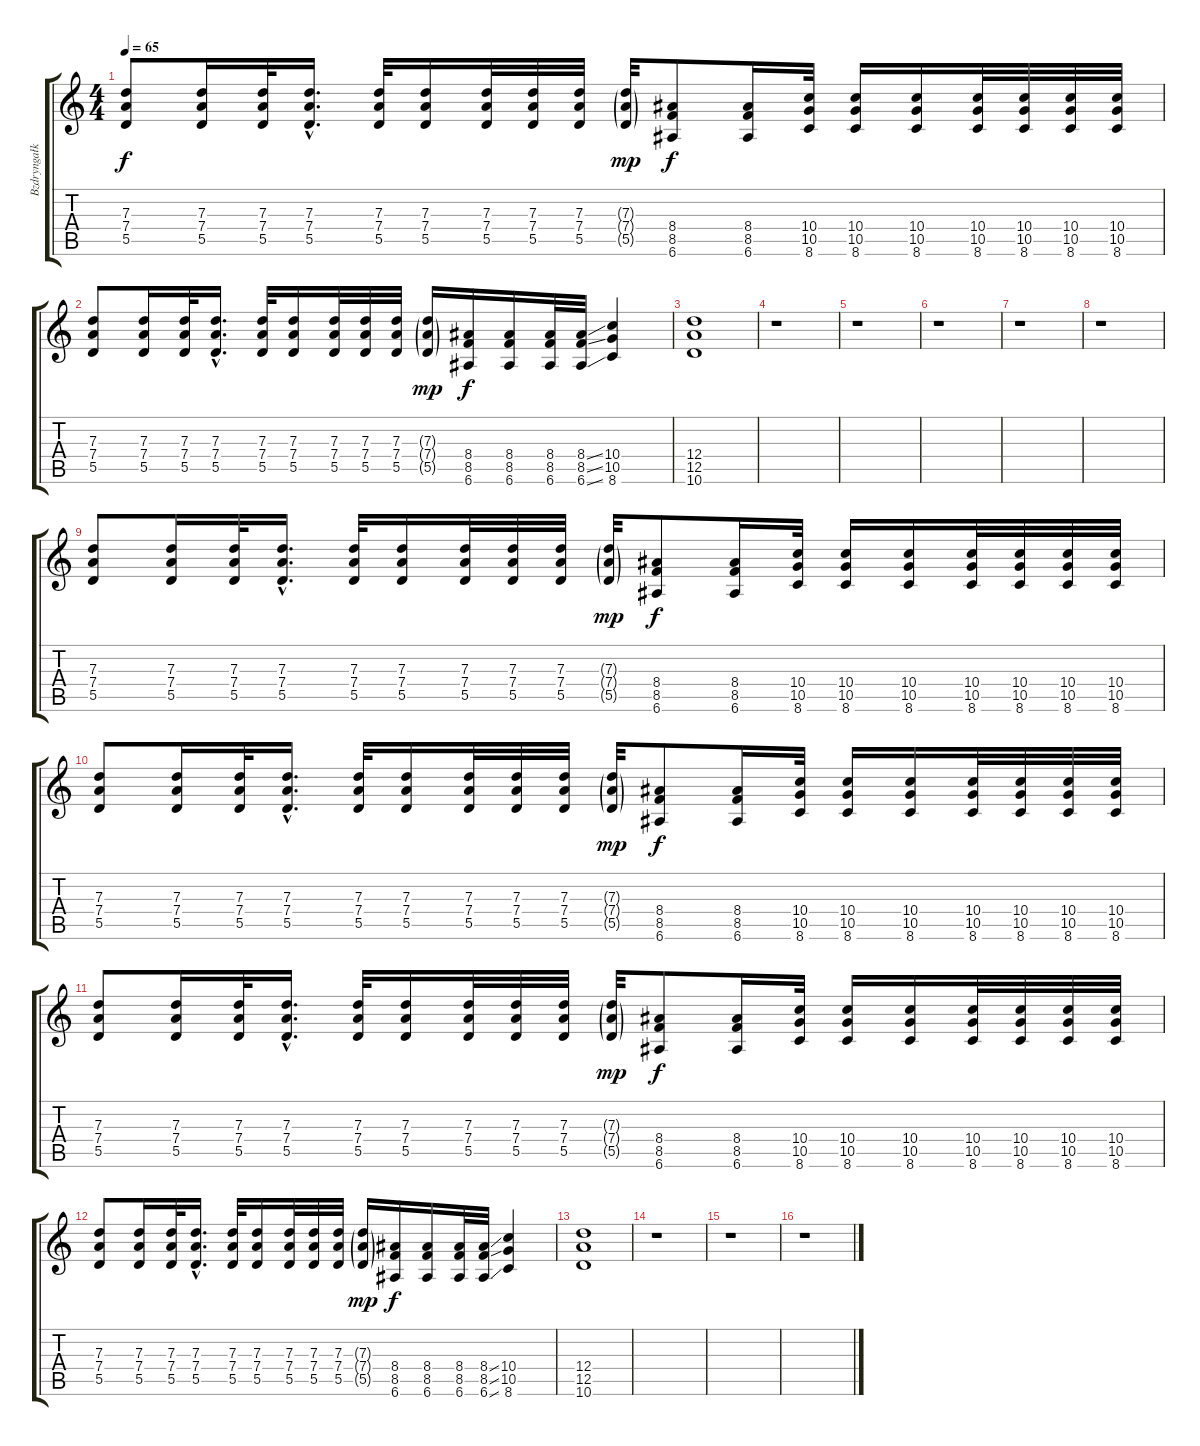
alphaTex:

\track ("Bzdryngałka nr 1" "Bzdryngałk") {instrument overdrivenguitar}
\staff {score tabs}
\tuning (E4 B3 G3 D3 A2 E2) {hide}
\ts (4 4)
\tempo 65
\clef g2
\ks c
(7.3 7.4 5.5).8{dy f} (7.3 7.4 5.5).16 (7.3 7.4 5.5).32 (7.3{hac} 7.4{hac} 5.5{hac}).16{d} (7.3 7.4 5.5).32 (7.3 7.4 5.5).16 (7.3 7.4 5.5).32 (7.3 7.4 5.5).32 (7.3 7.4 5.5).32 (7.3{g} 7.4{g} 5.5{g}).32{dy mp} (8.4 8.5 6.6).8{dy f} (8.4 8.5 6.6).16 (10.4 10.5 8.6).32 (10.4 10.5 8.6).16 (10.4 10.5 8.6).16 (10.4 10.5 8.6).32 (10.4 10.5 8.6).32 (10.4 10.5 8.6).32 (10.4 10.5 8.6).32 |
(7.3 7.4 5.5).8 (7.3 7.4 5.5).16 (7.3 7.4 5.5).32 (7.3{hac} 7.4{hac} 5.5{hac}).16{d} (7.3 7.4 5.5).32 (7.3 7.4 5.5).16 (7.3 7.4 5.5).32 (7.3 7.4 5.5).32 (7.3 7.4 5.5).32 (7.3{g} 7.4{g} 5.5{g}).16{dy mp} (8.4 8.5 6.6).16{dy f} (8.4 8.5 6.6).16 (8.4 8.5 6.6).32 (8.4{ss} 8.5{ss} 6.6{ss}).32 (10.4 10.5 8.6).4 |
(12.4 12.5 10.6).1 |
r.1 |
r.1 |
r.1 |
r.1 |
r.1 |
(7.3 7.4 5.5).8 (7.3 7.4 5.5).16 (7.3 7.4 5.5).32 (7.3{hac} 7.4{hac} 5.5{hac}).16{d} (7.3 7.4 5.5).32 (7.3 7.4 5.5).16 (7.3 7.4 5.5).32 (7.3 7.4 5.5).32 (7.3 7.4 5.5).32 (7.3{g} 7.4{g} 5.5{g}).32{dy mp} (8.4 8.5 6.6).8{dy f} (8.4 8.5 6.6).16 (10.4 10.5 8.6).32 (10.4 10.5 8.6).16 (10.4 10.5 8.6).16 (10.4 10.5 8.6).32 (10.4 10.5 8.6).32 (10.4 10.5 8.6).32 (10.4 10.5 8.6).32 |
(7.3 7.4 5.5).8 (7.3 7.4 5.5).16 (7.3 7.4 5.5).32 (7.3{hac} 7.4{hac} 5.5{hac}).16{d} (7.3 7.4 5.5).32 (7.3 7.4 5.5).16 (7.3 7.4 5.5).32 (7.3 7.4 5.5).32 (7.3 7.4 5.5).32 (7.3{g} 7.4{g} 5.5{g}).32{dy mp} (8.4 8.5 6.6).8{dy f} (8.4 8.5 6.6).16 (10.4 10.5 8.6).32 (10.4 10.5 8.6).16 (10.4 10.5 8.6).16 (10.4 10.5 8.6).32 (10.4 10.5 8.6).32 (10.4 10.5 8.6).32 (10.4 10.5 8.6).32 |
(7.3 7.4 5.5).8 (7.3 7.4 5.5).16 (7.3 7.4 5.5).32 (7.3{hac} 7.4{hac} 5.5{hac}).16{d} (7.3 7.4 5.5).32 (7.3 7.4 5.5).16 (7.3 7.4 5.5).32 (7.3 7.4 5.5).32 (7.3 7.4 5.5).32 (7.3{g} 7.4{g} 5.5{g}).32{dy mp} (8.4 8.5 6.6).8{dy f} (8.4 8.5 6.6).16 (10.4 10.5 8.6).32 (10.4 10.5 8.6).16 (10.4 10.5 8.6).16 (10.4 10.5 8.6).32 (10.4 10.5 8.6).32 (10.4 10.5 8.6).32 (10.4 10.5 8.6).32 |
(7.3 7.4 5.5).8 (7.3 7.4 5.5).16 (7.3 7.4 5.5).32 (7.3{hac} 7.4{hac} 5.5{hac}).16{d} (7.3 7.4 5.5).32 (7.3 7.4 5.5).16 (7.3 7.4 5.5).32 (7.3 7.4 5.5).32 (7.3 7.4 5.5).32 (7.3{g} 7.4{g} 5.5{g}).16{dy mp} (8.4 8.5 6.6).16{dy f} (8.4 8.5 6.6).16 (8.4 8.5 6.6).32 (8.4{ss} 8.5{ss} 6.6{ss}).32 (10.4 10.5 8.6).4 |
(12.4 12.5 10.6).1 |
r.1 |
r.1 |
r.1
